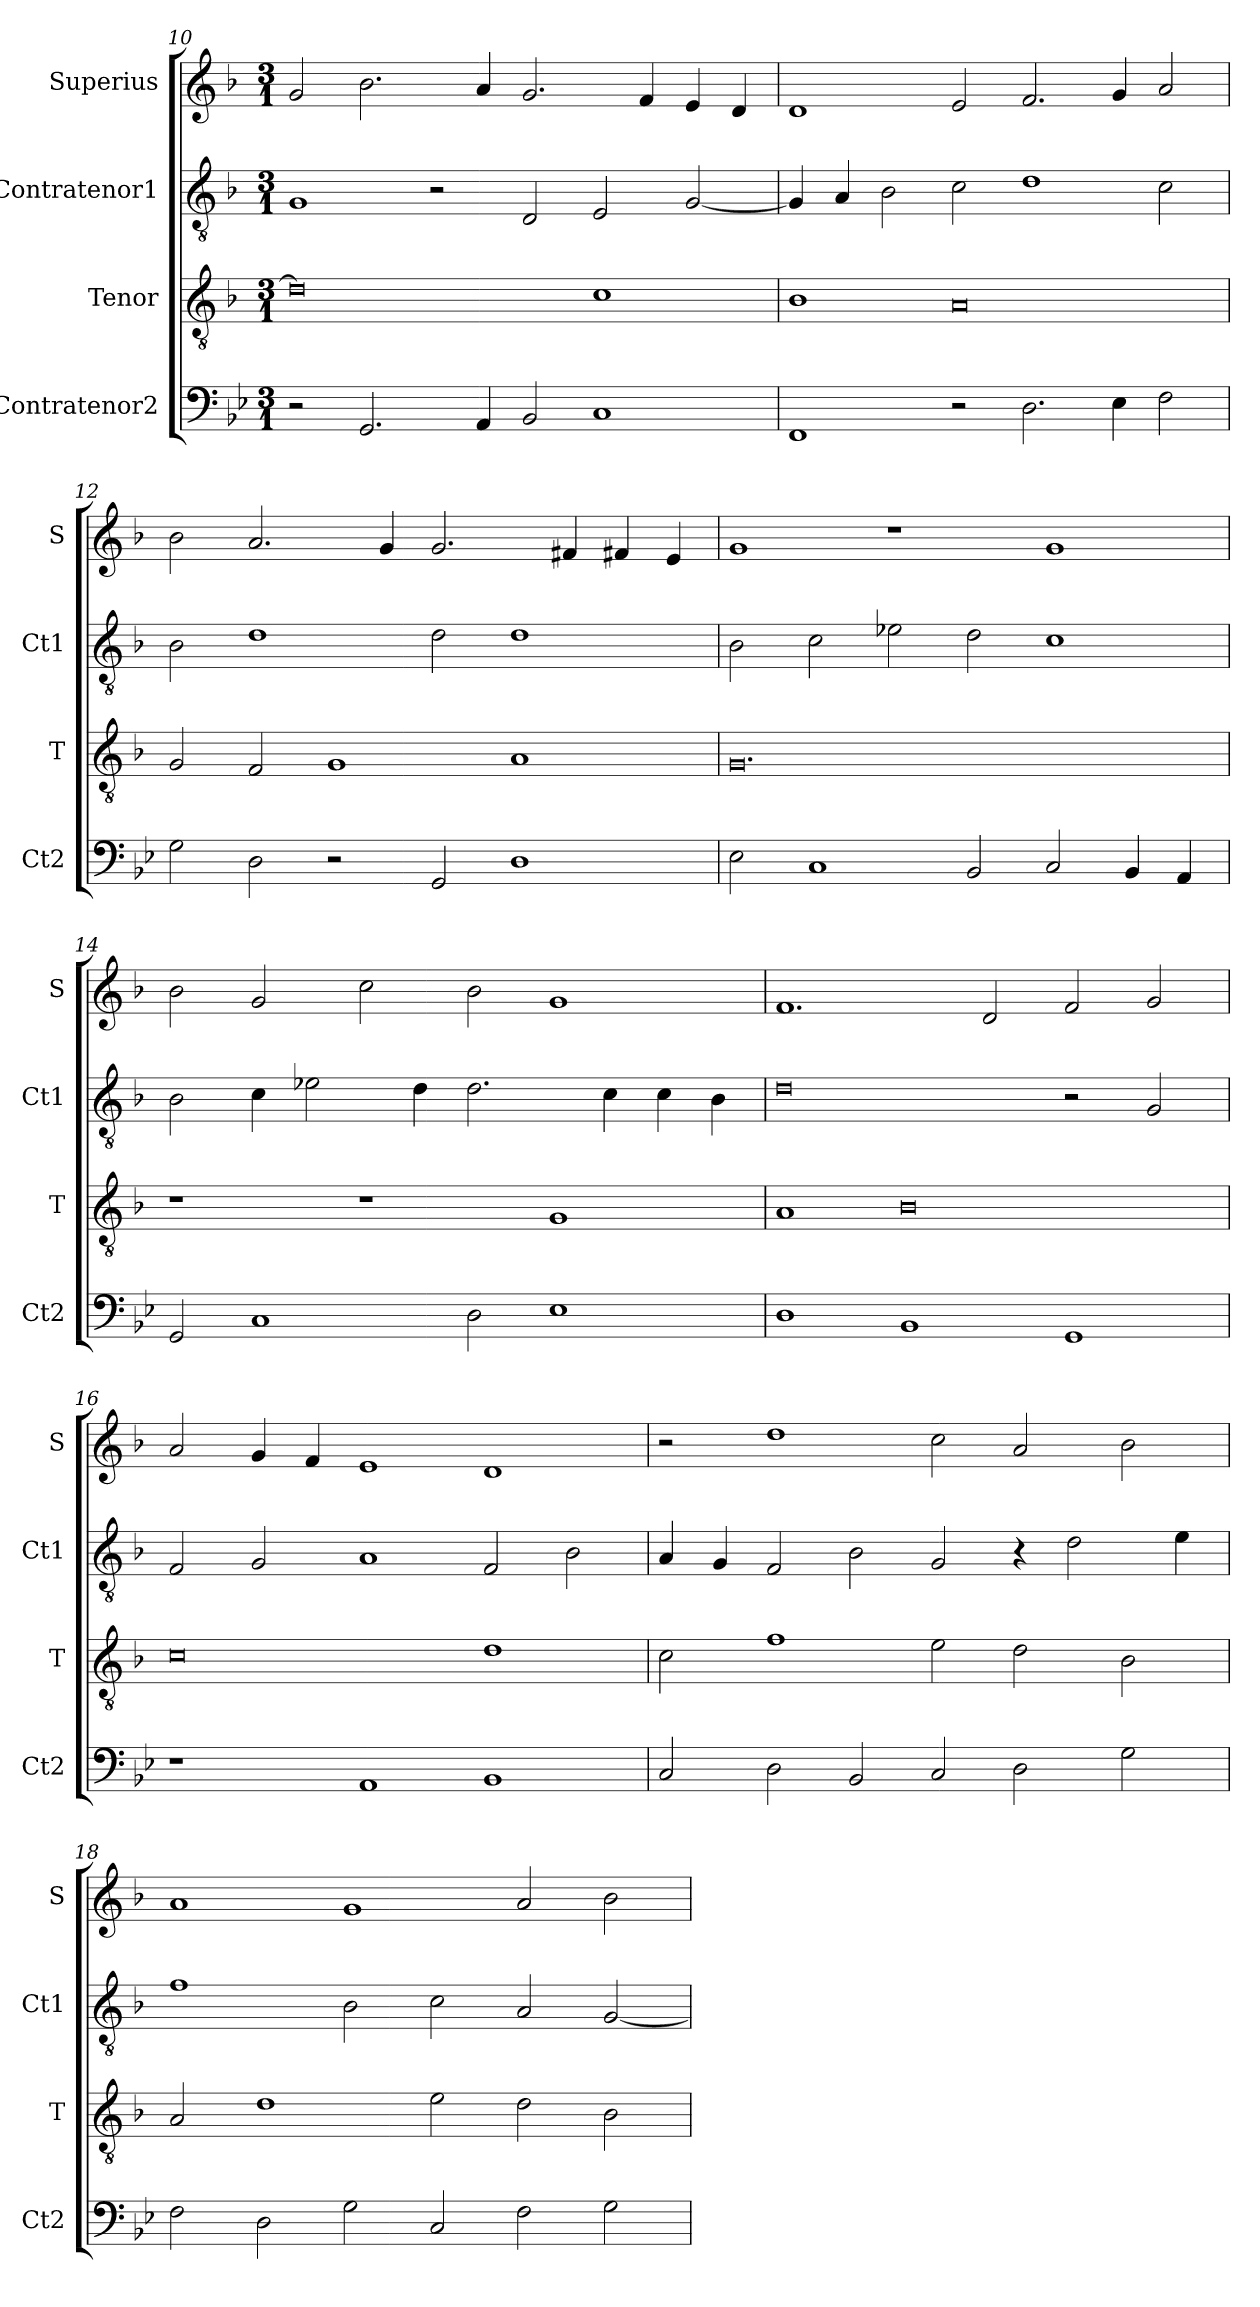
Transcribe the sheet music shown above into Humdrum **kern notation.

**kern	**kern	**kern	**kern
*part4	*part3	*part2	*part1
*staff4	*staff3	*staff2	*staff1
*I"Contratenor2	*I"Tenor	*I"Contratenor1	*I"Superius
*I'Ct2	*I'T	*I'Ct1	*I'S
*clefF4	*clefGv2	*clefGv2	*clefG2
*k[b-e-]	*k[b-]	*k[b-]	*k[b-]
*M3/1	*M3/1	*M3/1	*M3/1
=10	=10	=10	=10
2r	0d]	1G	2g/
2.GG/	.	.	2.b-\
.	.	2r	.
4AA/	.	.	4a/
2BB-/	.	2D/	2.g/
1C	1c	2E/	.
.	.	.	4f/
.	.	[2G/	4e/
.	.	.	4d/
=11	=11	=11	=11
1FF	1B-	4G/]	1d
.	.	4A/	.
.	.	2B-\	.
2r	0A	2c\	2e/
2.D\	.	1d	2.f/
4E-\	.	.	4g/
2F\	.	2c\	2a/
=12	=12	=12	=12
2G\	2G/	2B-\	2b-\
2D\	2F/	1d	2.a/
2r	1G	.	.
.	.	.	4g/
2GG/	.	2d\	2.g/
1D	1A	1d	.
.	.	.	4f#X/
.	.	.	4f#X/
.	.	.	4e/
=13	=13	=13	=13
2E-\	0.G	2B-\	1g
1C	.	2c\	.
.	.	2e-X\	1r
2BB-/	.	2d\	.
2C/	.	1c	1g
4BB-/	.	.	.
4AA/	.	.	.
=14	=14	=14	=14
2GG/	1r	2B-\	2b-\
1C	.	4c\	2g/
.	.	2e-X\	.
.	1r	.	2cc\
.	.	4d\	.
2D\	.	2.d\	2b-\
1E-	1G	.	1g
.	.	4c\	.
.	.	4c\	.
.	.	4B-\	.
=15	=15	=15	=15
1D	1A	0d	1.f
1BB-	0B-	.	.
.	.	.	2d/
1GG	.	2r	2f/
.	.	2G/	2g/
=16	=16	=16	=16
1r	0c	2F/	2a/
.	.	2G/	4g/
.	.	.	4f/
1AA	.	1A	1e
1BB-	1d	2F/	1d
.	.	2B-\	.
=17	=17	=17	=17
2C/	2c\	4A/	2r
.	.	4G/	.
2D\	1f	2F/	1dd
2BB-/	.	2B-\	.
2C/	2e\	2G/	2cc\
2D\	2d\	4r	2a/
.	.	2d\	.
2G\	2B-\	.	2b-\
.	.	4e\	.
=18	=18	=18	=18
2F\	2A/	1f	1a
2D\	1d	.	.
2G\	.	2B-\	1g
2C/	2e\	2c\	.
2F\	2d\	2A/	2a/
2G\	2B-\	[2G/	2b-\
=	=	=	=
*-	*-	*-	*-
